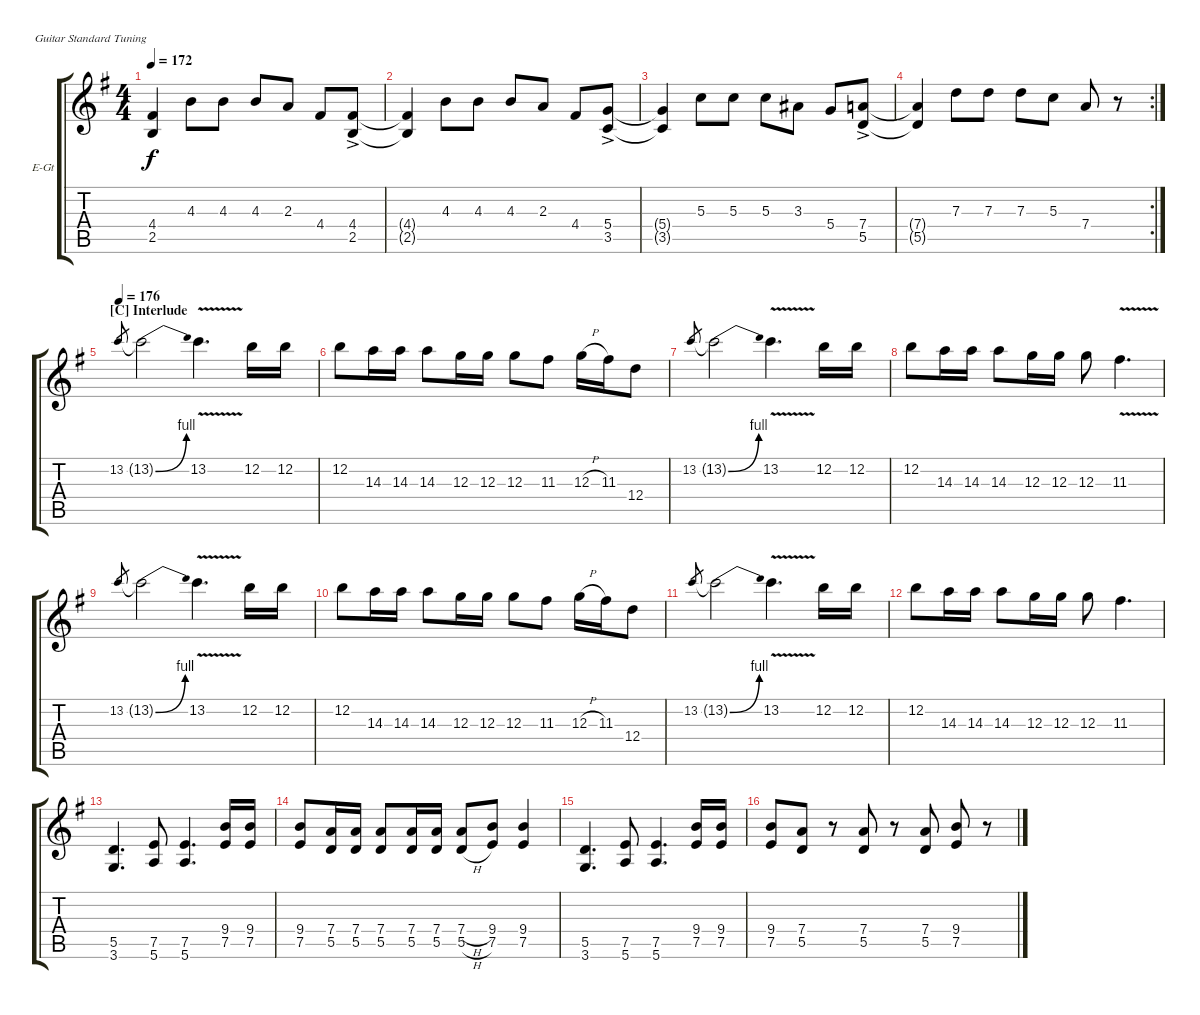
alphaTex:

\bracketExtendMode groupsimilarinstruments
\firstSystemTrackNameOrientation horizontal
\otherSystemsTrackNameOrientation horizontal
\track ("Guitar" "E-Gt") {instrument distortionguitar}
\staff {score tabs}
\tuning (E4 B3 G3 D3 A2 E2)
\ts (4 4)
\tempo 172
\clef g2
\scale
1.05549
\ks g
(2.5{t} 4.4{t}).4{dy f} 4.3.8 4.3.8 4.3.8 2.3.8 4.4.8 (2.5{ac} 4.4{ac}).8 |
\scale
0.944515 (2.5{t} 4.4{t}).4 4.3.8 4.3.8 4.3.8 2.3.8 4.4.8 (3.5{ac} 5.4{ac}).8 |
\scale
1.05549 (3.5{t} 5.4{t}).4 5.3.8 5.3.8 5.3.8 3.3.8 5.4.8 (5.5{ac} 7.4{ac}).8 |
\rc 2
\scale
0.944515 (5.5{t} 7.4{t}).4 7.3.8 7.3.8 7.3.8 5.3.8 7.4.8 r.8 |
\section ("C" "Interlude")
\tempo (176 0.0125)
\scale
1.05549 13.2.8{gr} 13.2{be (bend 0 0 16.8 4) t}.2 13.2{v}.4{d} 12.2.16 12.2.16 |
\scale
0.944515 12.2.8 14.3.16 14.3.16 14.3.8 12.3.16 12.3.16 12.3.8 11.3.8 12.3{h}.16 11.3.16 12.4.8 |
\scale
1.05549 13.2.8{gr} 13.2{be (bend 0 0 18 4) t}.2 13.2{v}.4{d} 12.2.16 12.2.16 |
\scale
0.944515 12.2.8 14.3.16 14.3.16 14.3.8 12.3.16 12.3.16 12.3.8 11.3{v}.4{d} |
\scale
1.05549 13.2.8{gr} 13.2{be (bend 0 0 18 4) t}.2 13.2{v}.4{d} 12.2.16 12.2.16 |
\scale
0.944515 12.2.8 14.3.16 14.3.16 14.3.8 12.3.16 12.3.16 12.3.8 11.3.8 12.3{h}.16 11.3.16 12.4.8 |
\scale
1.05549 13.2.8{gr} 13.2{be (bend 0 0 17.4 4) t}.2 13.2{v}.4{d} 12.2.16 12.2.16 |
\scale
0.944515 12.2.8 14.3.16 14.3.16 14.3.8 12.3.16 12.3.16 12.3.8 11.3.4{d} |
\scale
1.05549 (5.5 3.6).4{d} (7.5 5.6).8 (7.5 5.6).4{d} (9.4 7.5).16 (9.4 7.5).16 |
\scale
0.944515 (9.4 7.5).8 (7.4 5.5).16 (7.4 5.5).16 (7.4 5.5).8 (7.4 5.5).16 (7.4 5.5).16 (7.4{h} 5.5{h}).8 (9.4 7.5).8 (9.4 7.5).4 |
\scale
1.05549 (5.5 3.6).4{d} (7.5 5.6).8 (7.5 5.6).4{d} (9.4 7.5).16 (9.4 7.5).16 |
\scale
0.944515 (9.4 7.5).8 (7.4 5.5).8 r.8 (7.4 5.5).8 r.8 (7.4 5.5).8 (9.4 7.5).8 r.8
